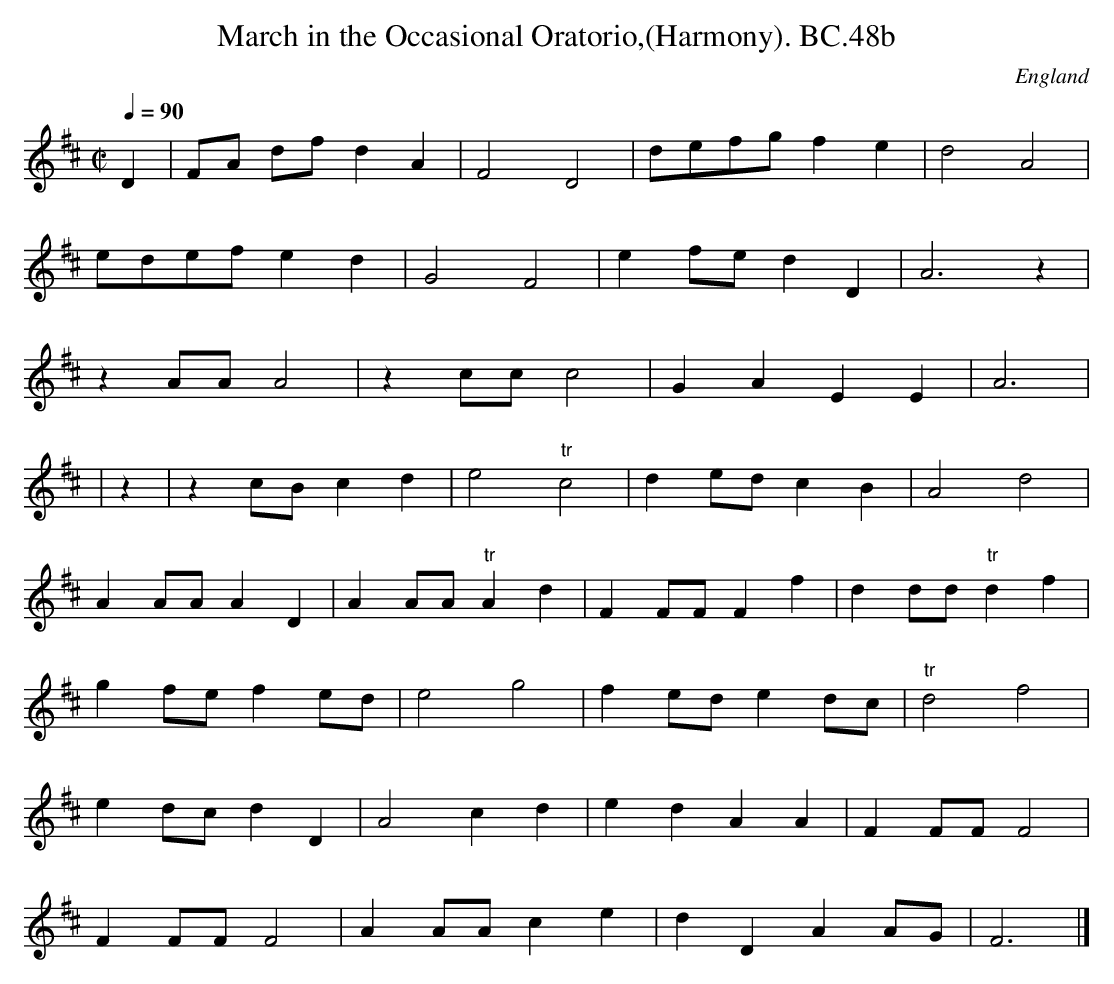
X:1
T:March in the Occasional Oratorio,(Harmony). BC.48b
M:C|
L:1/4
Q:90
O:England
K:D
D | F/A/ d/f/ d A | F2 D2 | d/e/f/g/ f e | d2 A2 |!
 e/d/e/f/ e d | G2 F2|  e f/e/ d D |  A3 z |!
 z A/A/ A2 | z c/c/ c2 | G A E E | A3 |!
|z| z c/B/ c d | e2 "tr" c2 | d e/d/ c B | A2 d2 |!
 A A/A/ A D | A A/A/ "tr" A d | F F/F/ F f | d d/d/ "tr"d f |!
 g f/e/ f e/d/ |  e2 g2 | f e/d/ e d/c/ |"tr"d2 f2 |!
 e d/c/ d D | A2 c d | e d A A | F F/F/ F2 |!
 F F/F/ F2 | A A/A/ c e | d D A A/G/ | F3 |]
